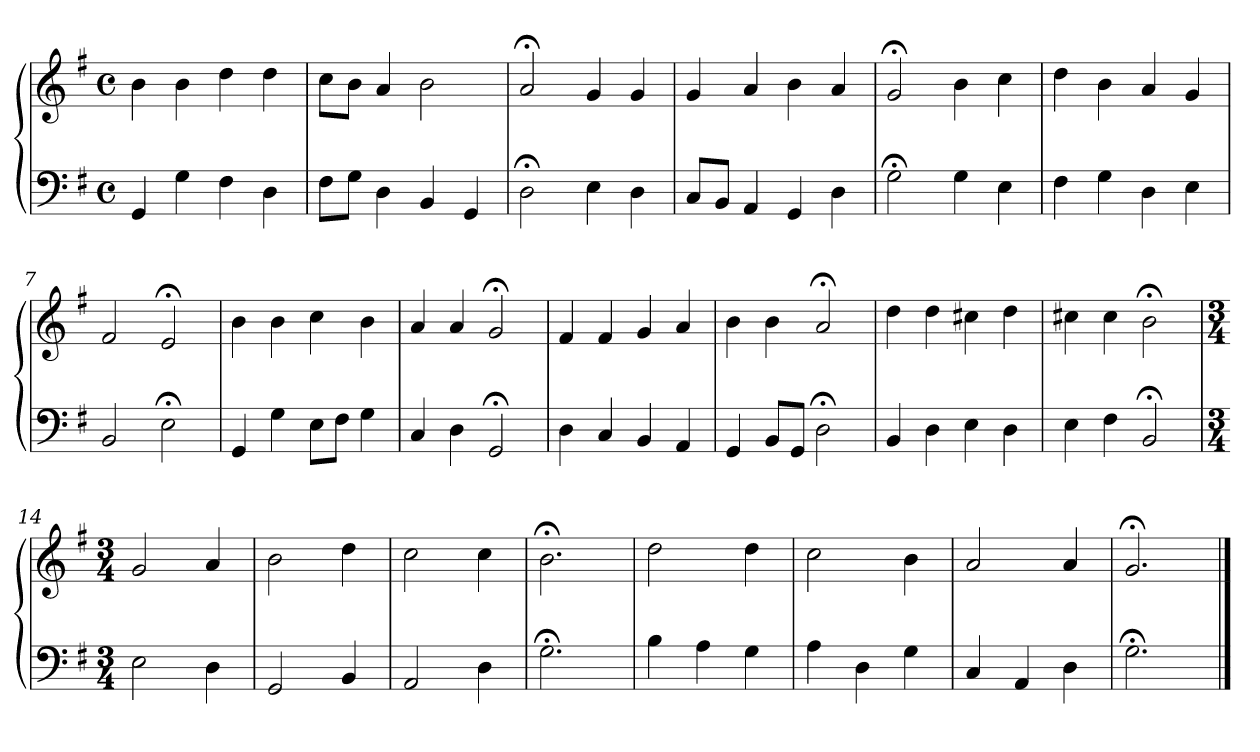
**kern	**kern
*part1	*part1
*staff2	*staff1
*clefF4	*clefG2
*k[f#]	*k[f#]
*M4/4	*M4/4
*met(c)	*met(c)
=1	=1
4GG	4b
4G	4b
4F#	4dd
4D	4dd
=2	=2
8F#L	8ccL
8GJ	8bJ
4D	4a
4BB	2b
4GG	.
=3	=3
2D;<	2a;<
4E	4g
4D	4g
=4	=4
8CL	4g
8BBJ	.
4AA	4a
4GG	4b
4D	4a
=5	=5
2G;<	2g;<
4G	4b
4E	4cc
=6	=6
4F#	4dd
4G	4b
4D	4a
4E	4g
=7	=7
2BB	2f#
2E;<	2e;<
!!LO:LB:g=z
=8	=8
4GG	4b
4G	4b
8EL	4cc
8F#J	.
4G	4b
=9	=9
4C	4a
4D	4a
2GG;<	2g;<
=10	=10
4D	4f#
4C	4f#
4BB	4g
4AA	4a
=11	=11
4GG	4b
8BBL	4b
8GGJ	.
2D;<	2a;<
=12	=12
4BB	4dd
4D	4dd
4E	4cc#X
4D	4dd
=13	=13
4E	4cc#X
4F#	4cc#
2BB;<	2b;<
=14	=14
*M3/4	*M3/4
2E	2g
4D	4a
=15	=15
2GG	2b
4BB	4dd
=16	=16
2AA	2cc
4D	4cc
!!LO:LB:g=z
=17	=17
2.G;<	2.b;<
=18	=18
4B	2dd
4A	.
4G	4dd
=19	=19
4A	2cc
4D	.
4G	4b
=20	=20
4C	2a
4AA	.
4D	4a
=21	=21
2.G;<	2.g;<
==	==
*-	*-
